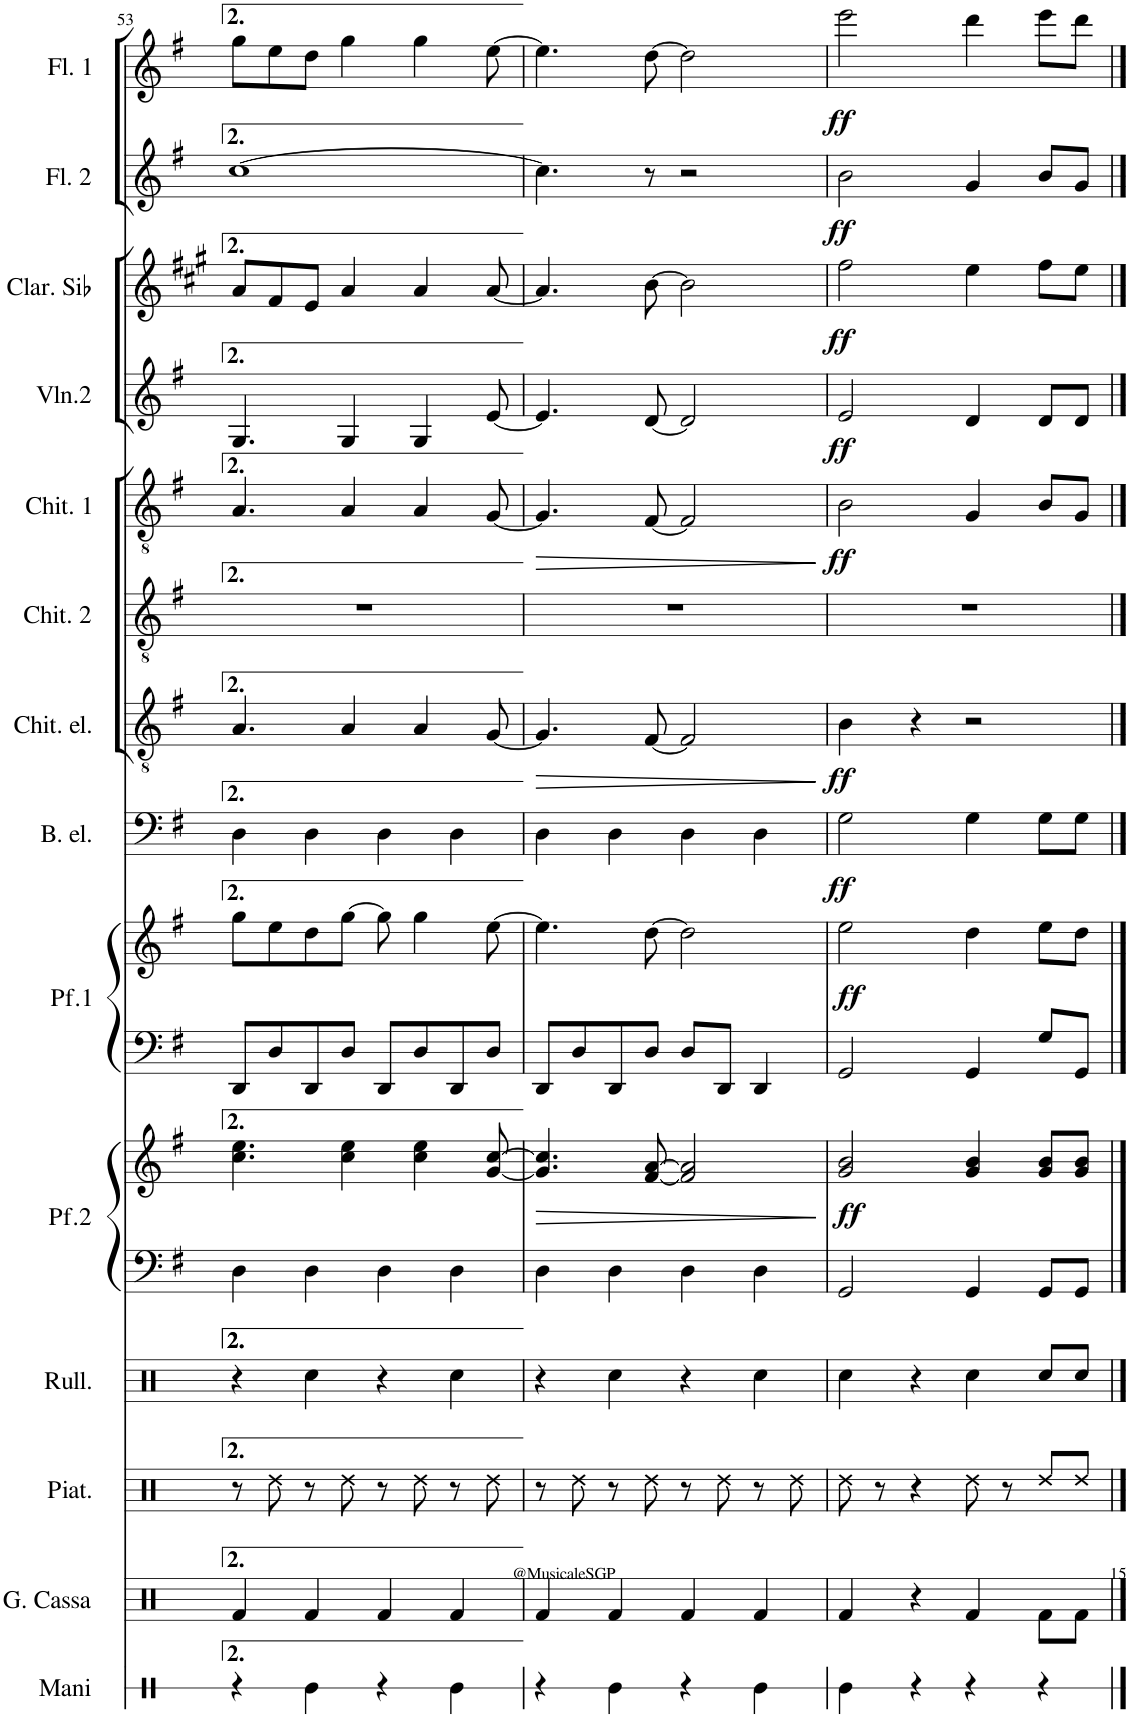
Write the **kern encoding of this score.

**kern	**kern	**kern	**kern	**kern	**kern	**dynam	**kern	**kern	**dynam	**kern	**dynam	**kern	**dynam	**kern	**kern	**dynam	**kern	**dynam	**kern	**dynam	**kern	**dynam	**kern	**dynam
*part14	*part13	*part12	*part11	*part10	*part10	*part10	*part9	*part9	*part9	*part8	*part8	*part7	*part7	*part6	*part5	*part5	*part4	*part4	*part3	*part3	*part2	*part2	*part1	*part1
*staff16	*staff15	*staff14	*staff13	*staff12	*staff11	*staff11/12	*staff10	*staff9	*staff9/10	*staff8	*staff8	*staff7	*staff7	*staff6	*staff5	*staff5	*staff4	*staff4	*staff3	*staff3	*staff2	*staff2	*staff1	*staff1
*I"Battito di mani	*I"Gran cassa	*I"Piatti	*I"Rullante	*I"Piano 2	*	*	*I"Piano 1	*	*	*I"Basso elettrico	*	*I"Chitarra elettrica	*	*I"Chitarra 2	*I"Chitarra 1	*	*I"Violino 2	*	*I"Clarinette en Sib	*	*I"Flauto 2	*	*I"Flauto 1	*
*I'Mani	*I'G. Cassa	*I'Piat.	*I'Rull.	*	*	*	*	*	*	*I'B. el.	*	*I'Chit. el.	*	*I'Chit. 2	*I'Chit. 1	*	*I'Vln.2	*	*I'Clar. Sib	*	*I'Fl. 2	*	*I'Fl. 1	*
!!LO:PB:g=z
*clefX	*clefX	*clefX	*clefX	*clefF4	*clefG2	*	*clefF4	*clefG2	*	*clefF4	*	*clefGv2	*	*clefGv2	*clefGv2	*	*clefG2	*	*clefG2	*	*clefG2	*	*clefG2	*
*	*	*	*	*	*	*	*	*	*	*Trd7c12	*	*	*	*	*	*	*	*	*Trd1c2	*	*	*	*	*
*k[]	*k[]	*k[]	*k[]	*k[f#]	*k[f#]	*	*k[f#]	*k[f#]	*	*k[f#]	*	*k[f#]	*	*k[f#]	*k[f#]	*	*k[f#]	*	*k[f#c#g#]	*	*k[f#]	*	*k[f#]	*
*M4/4	*M4/4	*M4/4	*M4/4	*M4/4	*M4/4	*	*M4/4	*M4/4	*	*M4/4	*	*M4/4	*	*M4/4	*M4/4	*	*M4/4	*	*M4/4	*	*M4/4	*	*M4/4	*
=53	=53	=53	=53	=53	=53	=53	=53	=53	=53	=53	=53	=53	=53	=53	=53	=53	=53	=53	=53	=53	=53	=53	=53	=53
4r	4Rf/	8r	4r	4D\	4.cc\ 4.ee\	.	8DD/L	8gg\L	.	4D\	.	4.A/	.	1r	4.A/	.	4.G/	.	8a/L	.	[1cc	.	8gg\L	.
.	.	8Rdd\	.	.	.	.	8D/	8ee\	.	.	.	.	.	.	.	.	.	.	8f#/	.	.	.	8ee\	.
4Re\	4Rf/	8r	4Rcc\	4D\	.	.	8DD/	8dd\	.	4D\	.	.	.	.	.	.	.	.	8e/J	.	.	.	8dd\J	.
.	.	8Rdd\	.	.	4cc\ 4ee\	.	8D/J	[8gg\J	.	.	.	4A/	.	.	4A/	.	4G/	.	4a/	.	.	.	4gg\	.
4r	4Rf/	8r	4r	4D\	.	.	8DD/L	8gg\]	.	4D\	.	.	.	.	.	.	.	.	.	.	.	.	.	.
.	.	8Rdd\	.	.	4cc\ 4ee\	.	8D/	4gg\	.	.	.	4A/	.	.	4A/	.	4G/	.	4a/	.	.	.	4gg\	.
4Re\	4Rf/	8r	4Rcc\	4D\	.	.	8DD/	.	.	4D\	.	.	.	.	.	.	.	.	.	.	.	.	.	.
.	.	8Rdd\	.	.	[8g/ [8cc/	.	8D/J	[8ee\	.	.	.	[8G/	.	.	[8G/	.	[8e/	.	[8a/	.	.	.	[8ee\	.
=54	=54	=54	=54	=54	=54	=54	=54	=54	=54	=54	=54	=54	=54	=54	=54	=54	=54	=54	=54	=54	=54	=54	=54	=54
!	!	!	!	!	!	!LO:HP:b	!	!	!	!	!	!	!LO:HP:b	!	!	!LO:HP:b	!	!	!	!	!	!	!	!
4r	4Rf/	8r	4r	4D\	4.g/] 4.cc/]	>	8DD/L	4.ee\]	.	4D\	.	4.G/]	>	1r	4.G/]	>	4.e/]	.	4.a/]	.	4.cc\]	.	4.ee\]	.
.	.	8Rdd\	.	.	.	.	8D/	.	.	.	.	.	.	.	.	.	.	.	.	.	.	.	.	.
4Re\	4Rf/	8r	4Rcc\	4D\	.	.	8DD/	.	.	4D\	.	.	.	.	.	.	.	.	.	.	.	.	.	.
.	.	8Rdd\	.	.	[8f#/ [8a/	.	8D/J	[8dd\	.	.	.	[8F#/	.	.	[8F#/	.	[8d/	.	[8b\	.	8r	.	[8dd\	.
4r	4Rf/	8r	4r	4D\	2f#/] 2a/]	.	8D/L	2dd\]	.	4D\	.	2F#/]	.	.	2F#/]	.	2d/]	.	2b\]	.	2r	.	2dd\]	.
.	.	8Rdd\	.	.	.	.	8DD/J	.	.	.	.	.	.	.	.	.	.	.	.	.	.	.	.	.
4Re\	4Rf/	8r	4Rcc\	4D\	.	.	4DD/	.	.	4D\	.	.	.	.	.	.	.	.	.	.	.	.	.	.
.	.	8Rdd\	.	.	.	.	.	.	.	.	.	.	.	.	.	.	.	.	.	.	.	.	.	.
.	.	.	.	.	.	]	.	.	.	.	.	.	]	.	.	]	.	.	.	.	.	.	.	.
=55	=55	=55	=55	=55	=55	=55	=55	=55	=55	=55	=55	=55	=55	=55	=55	=55	=55	=55	=55	=55	=55	=55	=55	=55
!	!	!	!	!	!	!LO:DY:b	!	!	!LO:DY:b	!	!LO:DY:b	!	!LO:DY:b	!	!	!LO:DY:b	!	!LO:DY:b	!	!LO:DY:b	!	!LO:DY:b	!	!LO:DY:b
4Re\	4Rf/	8Rdd\	4Rcc\	2GG/	2g/ 2b/	ff	2GG/	2ee\	ff	2G\	ff	4B\	ff	1r	2B\	ff	2e/	ff	2ff#\	ff	2b\	ff	2eee\	ff
.	.	8r	.	.	.	.	.	.	.	.	.	.	.	.	.	.	.	.	.	.	.	.	.	.
4r	4r	4r	4r	.	.	.	.	.	.	.	.	4r	.	.	.	.	.	.	.	.	.	.	.	.
4r	4Rf/	8Rdd\	4Rcc\	4GG/	4g/ 4b/	.	4GG/	4dd\	.	4G\	.	2r	.	.	4G/	.	4d/	.	4ee\	.	4g/	.	4ddd\	.
.	.	8r	.	.	.	.	.	.	.	.	.	.	.	.	.	.	.	.	.	.	.	.	.	.
4r	8Rf\L	8Rdd/L	8Rcc/L	8GG/L	8g/ 8b/L	.	8G/L	8ee\L	.	8G\L	.	.	.	.	8B/L	.	8d/L	.	8ff#\L	.	8b/L	.	8eee\L	.
.	8Rf\J	8Rdd/J	8Rcc/J	8GG/J	8g/ 8b/J	.	8GG/J	8dd\J	.	8G\J	.	.	.	.	8G/J	.	8d/J	.	8ee\J	.	8g/J	.	8ddd\J	.
==	==	==	==	==	==	==	==	==	==	==	==	==	==	==	==	==	==	==	==	==	==	==	==	==
*-	*-	*-	*-	*-	*-	*-	*-	*-	*-	*-	*-	*-	*-	*-	*-	*-	*-	*-	*-	*-	*-	*-	*-	*-
